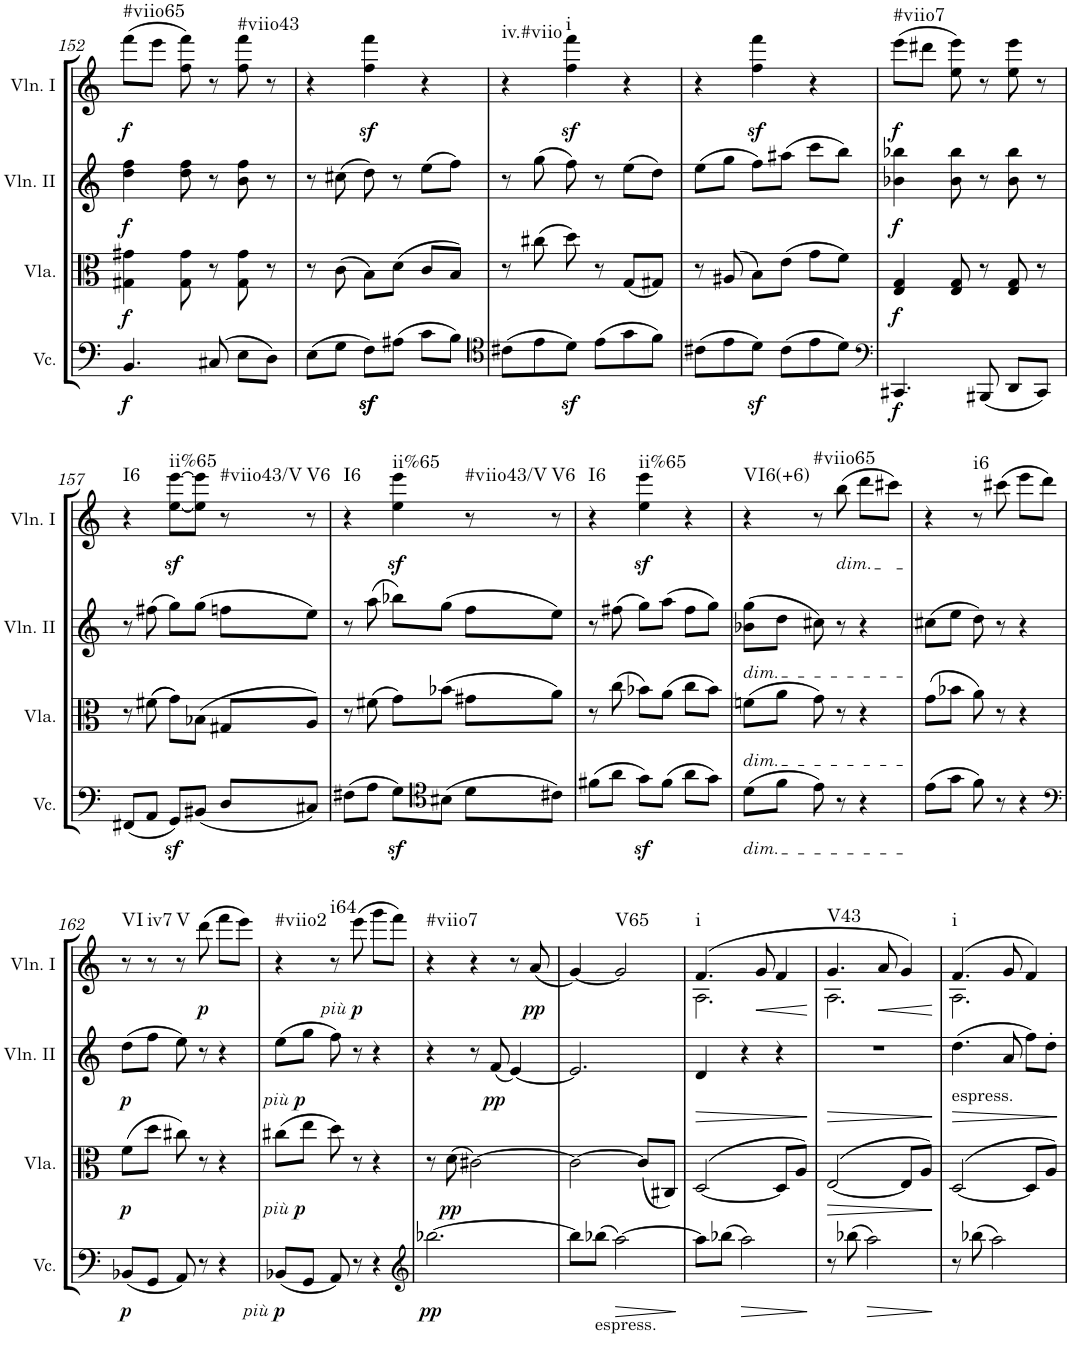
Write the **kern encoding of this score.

**kern	**dynam	**kern	**dynam	**kern	**dynam	**kern	**dynam	**harte
*part4	*part4	*part3	*part3	*part2	*part2	*part1	*part1	*part1
*staff4	*staff4	*staff3	*staff3	*staff2	*staff2	*staff1	*staff1	*
*I"Violoncello	*	*I"Viola	*	*I"Violin II	*	*I"Violin I	*	*
*I'Vc.	*	*I'Vla.	*	*I'Vln. II	*	*I'Vln. I	*	*
!!LO:PB:g=z
*clefF4	*	*clefC3	*	*clefG2	*	*clefG2	*	*
*k[]	*	*k[]	*	*k[]	*	*k[]	*	*
*M3/4	*	*M3/4	*	*M3/4	*	*M3/4	*	*
=152	=152	=152	=152	=152	=152	=152	=152	=152
!	!LO:DY:b	!	!LO:DY:b	!	!LO:DY:b	!	!LO:DY:b	!LO:H:kt=#viio65
4.BB/	f	4G#X\ 4g#X\	f	4dd\ 4ff\	f	(8fff\L	f	N
.	.	.	.	.	.	8eee\J	.	.
.	.	8G#\ 8g#\	.	8dd\ 8ff\	.	8ff\ 8fff\)	.	.
(8C#X/	.	8r	.	8r	.	8r	.	.
!	!	!	!	!	!	!	!	!LO:H:kt=#viio43
8E\L	.	8G#\ 8g#\	.	8b\ 8ff\	.	8ff\ 8fff\	.	N
8D\J)	.	8r	.	8r	.	8r	.	.
=153	=153	=153	=153	=153	=153	=153	=153	=153
(8E\L	.	8r	.	8r	.	4r	.	.
8G\J	.	(8c\	.	(8cc#X\	.	.	.	.
8Fz<\L)	.	8B\L)	.	8dd\)	.	4ff\z< 4fff\z<	.	.
(8A#X\J	.	(8d\J	.	8r	.	.	.	.
8c\L	.	8c/L	.	(8ee\L	.	4r	.	.
8B\J)	.	8B/J)	.	8ff\J)	.	.	.	.
=154	=154	=154	=154	=154	=154	=154	=154	=154
*clefC4	*	*	*	*	*	*	*	*
!	!	!	!	!	!	!	!	!LO:H:kt=iv.#viio
(8c#X\L	.	8r	.	8r	.	4r	.	N
8e\	.	(8cc#X\	.	(8gg\	.	.	.	.
!	!	!	!	!	!	!	!LO:DY:b	!LO:H:kt=i
8dz<\J)	.	8dd\)	.	8ff\)	.	4ff\ 4fff\	sf	N
(8e\L	.	8r	.	8r	.	.	.	.
8g\	.	(8G/L	.	(8ee\L	.	4r	.	.
8f\J)	.	8G#X/J)	.	8dd\J)	.	.	.	.
=155	=155	=155	=155	=155	=155	=155	=155	=155
(8c#X\L	.	8r	.	(8ee\L	.	4r	.	.
8e\	.	(8A#X/	.	8gg\J	.	.	.	.
8dz<\J)	.	8B\L)	.	8ff\L)	.	4ff\z< 4fff\z<	.	.
(8c#\L	.	(8e\J	.	(8aa#X\J	.	.	.	.
8e\	.	8g\L	.	8ccc\L	.	4r	.	.
8d\J)	.	8f\J)	.	8bb\J)	.	.	.	.
=156	=156	=156	=156	=156	=156	=156	=156	=156
*clefF4	*	*	*	*	*	*	*	*
!	!LO:DY:b	!	!LO:DY:b	!	!LO:DY:b	!	!LO:DY:b	!LO:H:kt=#viio7
4.CC#X/	f	4E/ 4G/	f	4b-X\ 4bb-X\	f	(8eee\L	f	N
.	.	.	.	.	.	8ddd#X\J	.	.
.	.	8E/ 8G/	.	8b-\ 8bb-\	.	8ee\ 8eee\)	.	.
(8BBB#X/	.	8r	.	8r	.	8r	.	.
8DD/L	.	8E/ 8G/	.	8b-\ 8bb-\	.	8ee\ 8eee\	.	.
8CC#/J)	.	8r	.	8r	.	8r	.	.
!!LO:LB:g=z
=157	=157	=157	=157	=157	=157	=157	=157	=157
!	!	!	!	!	!	!	!	!LO:H:kt=I6
(8FF#X/L	.	8r	.	8r	.	4r	.	N
8AA/J	.	((8f#X\	.	(8ff#X\	.	.	.	.
!	!	!	!	!	!	!	!LO:DY:b	!LO:H:kt=ii%65
8GGz</L)	.	8g\L))	.	8gg\L)	.	[8ee\ [8eee\L	sf	N
(8BB#X/J	.	(8B-X\J	.	(8gg\J	.	8ee\] 8eee\]J	.	.
!	!	!	!	!	!	!	!	!LO:H:kt=#viio43/V
8D/L	.	8G#X/L	.	8ffn\L	.	8r	.	N
!	!	!	!	!	!	!	!	!LO:H:kt=V6
8C#X/J)	.	8A/J)	.	8ee\J)	.	8r	.	N
=158	=158	=158	=158	=158	=158	=158	=158	=158
!	!	!	!	!	!	!	!	!LO:H:kt=I6
(8F#X\L	.	8r	.	8r	.	4r	.	N
8A\J	.	(8f#X\	.	(8aa\	.	.	.	.
!	!	!	!	!	!	!	!LO:DY:b	!LO:H:kt=ii%65
8Gz<\L)	.	8g\L)	.	8bb-X\L)	.	4ee\ 4eee\	sf	N
*clefC4	*	*	*	*	*	*	*	*
(8B#X\J	.	(8b-X\J	.	(8gg\J	.	.	.	.
!	!	!	!	!	!	!	!	!LO:H:kt=#viio43/V
8d\L	.	8g#X\L	.	8ff\L	.	8r	.	N
!	!	!	!	!	!	!	!	!LO:H:kt=V6
8c#X\J)	.	8a\J)	.	8ee\J)	.	8r	.	N
=159	=159	=159	=159	=159	=159	=159	=159	=159
!	!	!	!	!	!	!	!	!LO:H:kt=I6
(8f#X\L	.	8r	.	8r	.	4r	.	N
8a\J	.	(8cc\	.	(8ff#X\	.	.	.	.
!	!	!	!	!	!	!	!LO:DY:b	!LO:H:kt=ii%65
8gz<\L)	.	8b-X\L)	.	8gg\L)	.	4ee\ 4eee\	sf	N
(8f#\J	.	(8a\J	.	(8aa\J	.	.	.	.
8a\L	.	8cc\L	.	8ff#\L	.	4r	.	.
8g\J)	.	8b-\J)	.	8gg\J)	.	.	.	.
=160	=160	=160	=160	=160	=160	=160	=160	=160
!	!	!	!	!LO:TX:b:i:t=dim.	!	!	!	!
!	!	!LO:TX:b:i:t=dim.	!	!	!	!	!	!
!LO:TX:b:i:t=dim.	!	!	!	!	!	!	!	!LO:H:kt=VI6(+6)
(8d\L	.	(8fn\L	.	(8b-X\ 8gg\L	.	4r	.	N
8f\J	.	8a\J	.	8dd\J	.	.	.	.
!	!	!	!	!	!	!	!	!LO:H:kt=#viio65
8e\)	.	8g\)	.	8cc#X\)	.	8r	.	N
!	!	!	!	!	!	!LO:TX:b:i:t=dim.	!	!
8r	.	8r	.	8r	.	(8bb\	.	.
4r	.	4r	.	4r	.	8ddd\L	.	.
.	.	.	.	.	.	8ccc#X\J)	.	.
=161	=161	=161	=161	=161	=161	=161	=161	=161
(8e\L	.	(8g\L	.	(8cc#X\L	.	4r	.	.
8g\J	.	8b-X\J	.	8ee\J	.	.	.	.
!	!	!	!	!	!	!	!	!LO:H:kt=i6
8f\)	.	8a\)	.	8dd\)	.	8r	.	N
8r	.	8r	.	8r	.	(8ccc#X\	.	.
4r	.	4r	.	4r	.	8eee\L	.	.
.	.	.	.	.	.	8ddd\J)	.	.
!!LO:LB:g=z
=162	=162	=162	=162	=162	=162	=162	=162	=162
*clefF4	*	*	*	*	*	*	*	*
!	!LO:DY:b	!	!LO:DY:b	!	!LO:DY:b	!	!	!LO:H:kt=VI
(8BB-X/L	p	(8f\L	p	(8dd\L	p	8r	.	N
!	!	!	!	!	!	!	!	!LO:H:kt=iv7
8GG/J	.	8dd\J	.	8ff\J	.	8r	.	N
!	!	!	!	!	!	!	!	!LO:H:kt=V
8AA/)	.	8cc#X\)	.	8ee\)	.	8r	.	N
!	!	!	!	!	!	!	!LO:DY:b	!
8r	.	8r	.	8r	.	(8ddd\	p	.
4r	.	4r	.	4r	.	8fff\L	.	.
.	.	.	.	.	.	8eee\J)	.	.
=163	=163	=163	=163	=163	=163	=163	=163	=163
!	!LO:DY:b	!	!	!	!	!	!	!
!	!LO:DY:n=1:b	!	!LO:DY:b	!	!	!	!	!
!	!	!	!LO:DY:n=1:b	!	!LO:DY:b	!	!	!
!	!	!	!	!	!LO:DY:n=1:b	!	!	!LO:H:kt=#viio2
(8BB-X/L	other-dynamics p	(8cc#X\L	other-dynamics p	(8ee\L	other-dynamics p	4r	.	N
8GG/J	.	8ee\J	.	8gg\J	.	.	.	.
!	!	!	!	!	!	!	!	!LO:H:kt=i64
8AA/)	.	8dd\)	.	8ff\)	.	8r	.	N
!	!	!	!	!	!	!	!LO:DY:b	!
!	!	!	!	!	!	!	!LO:DY:n=1:b	!
8r	.	8r	.	8r	.	(8eee\	other-dynamics p	.
4r	.	4r	.	4r	.	8ggg\L	.	.
.	.	.	.	.	.	8fff\J)	.	.
=164	=164	=164	=164	=164	=164	=164	=164	=164
*clefG2	*	*	*	*	*	*	*	*
!	!LO:DY:b	!	!	!	!	!	!	!LO:H:kt=#viio7
[2.bb-X\	pp	8r	.	4r	.	4r	.	N
!	!	!	!LO:DY:b	!	!	!	!	!
.	.	(8d\	pp	.	.	.	.	.
.	.	[2c#X\)	.	8r	.	4r	.	.
!	!	!	!	!	!LO:DY:b	!	!	!
.	.	.	.	(8f/	pp	.	.	.
.	.	.	.	[4e/)	.	8r	.	.
!	!	!	!	!	!	!	!LO:DY:b	!
.	.	.	.	.	.	(8a/	pp	.
=165	=165	=165	=165	=165	=165	=165	=165	=165
8bb-\L]	.	2c#\_	.	2.e/]	.	[4g/)	.	.
!LO:TX:b:t=espress.	!	!	!	!	!	!	!	!
(8bb-X\J	.	.	.	.	.	.	.	.
!	!LO:HP:b	!	!	!	!	!	!	!LO:H:kt=V65
[2aa\)	>	.	.	.	.	2g/]	.	N
.	.	(8c#/L]	.	.	.	.	.	.
.	.	8C#X/J)	.	.	.	.	.	.
.	]	.	.	.	.	.	.	.
=166	=166	=166	=166	=166	=166	=166	=166	=166
!	!	!	!LO:HP:b	!	!	!	!	!LO:H:kt=i
*	*	*	*	*	*	*^	*	*
8aa\L]	.	(>[2D/	>	4d/	.	(4.f/	2.A\	.	N
(8bb-X\J	.	.	.	.	.	.	.	.	.
!	!LO:HP:b	!	!	!	!	!	!	!	!
2aa\)	>	.	.	4r	.	.	.	.	.
!	!	!	!	!	!	!	!	!LO:HP:b	!
.	.	.	.	.	.	8g/	.	<	.
.	.	8D/L]	.	4r	.	4f/	.	.	.
.	.	8A/J)	.	.	.	.	.	.	.
*	*	*	*	*	*	*v	*v	*	*
.	]	.	]	.	.	.	[	.
=167	=167	=167	=167	=167	=167	=167	=167	=167
!	!	!	!LO:HP:b	!	!	!	!	!LO:H:kt=V43
*	*	*	*	*	*	*^	*	*
8r	.	(>[2E/	>	2.r	.	4.g/	2.A\	.	N
(8bb-X\	.	.	.	.	.	.	.	.	.
!	!LO:HP:b	!	!	!	!	!	!	!	!
2aa\)	>	.	.	.	.	.	.	.	.
!	!	!	!	!	!	!	!	!LO:HP:b	!
.	.	.	.	.	.	8a/	.	<	.
!	!	!	!LO:HP:b	!	!	!	!	!	!
.	.	8E/L]	>	.	.	4g/)	.	.	.
.	.	8A/J)	.	.	.	.	.	.	.
*	*	*	*	*	*	*v	*v	*	*
.	]	.	] ]	.	.	.	[	.
=168	=168	=168	=168	=168	=168	=168	=168	=168
!	!	!	!	!LO:TX:b:t=espress.	!	!	!	!
!	!	!	!LO:HP:b	!	!	!	!	!LO:H:kt=i
*	*	*	*	*	*	*^	*	*
8r	.	(>[2D/	>	(4.dd\	.	(4.f/	2.A\	.	N
(8bb-X\	.	.	.	.	.	.	.	.	.
2aa\)	.	.	.	.	.	.	.	.	.
.	.	.	.	8a/	.	8g/	.	.	.
.	.	8D/L]	.	8ff\L)	.	4f/)	.	.	.
.	.	8A/J)	.	8dd'\J	.	.	.	.	.
*	*	*	*	*	*	*v	*v	*	*
.	.	.	]	.	.	.	.	.
=	=	=	=	=	=	=	=	=
*-	*-	*-	*-	*-	*-	*-	*-	*-
